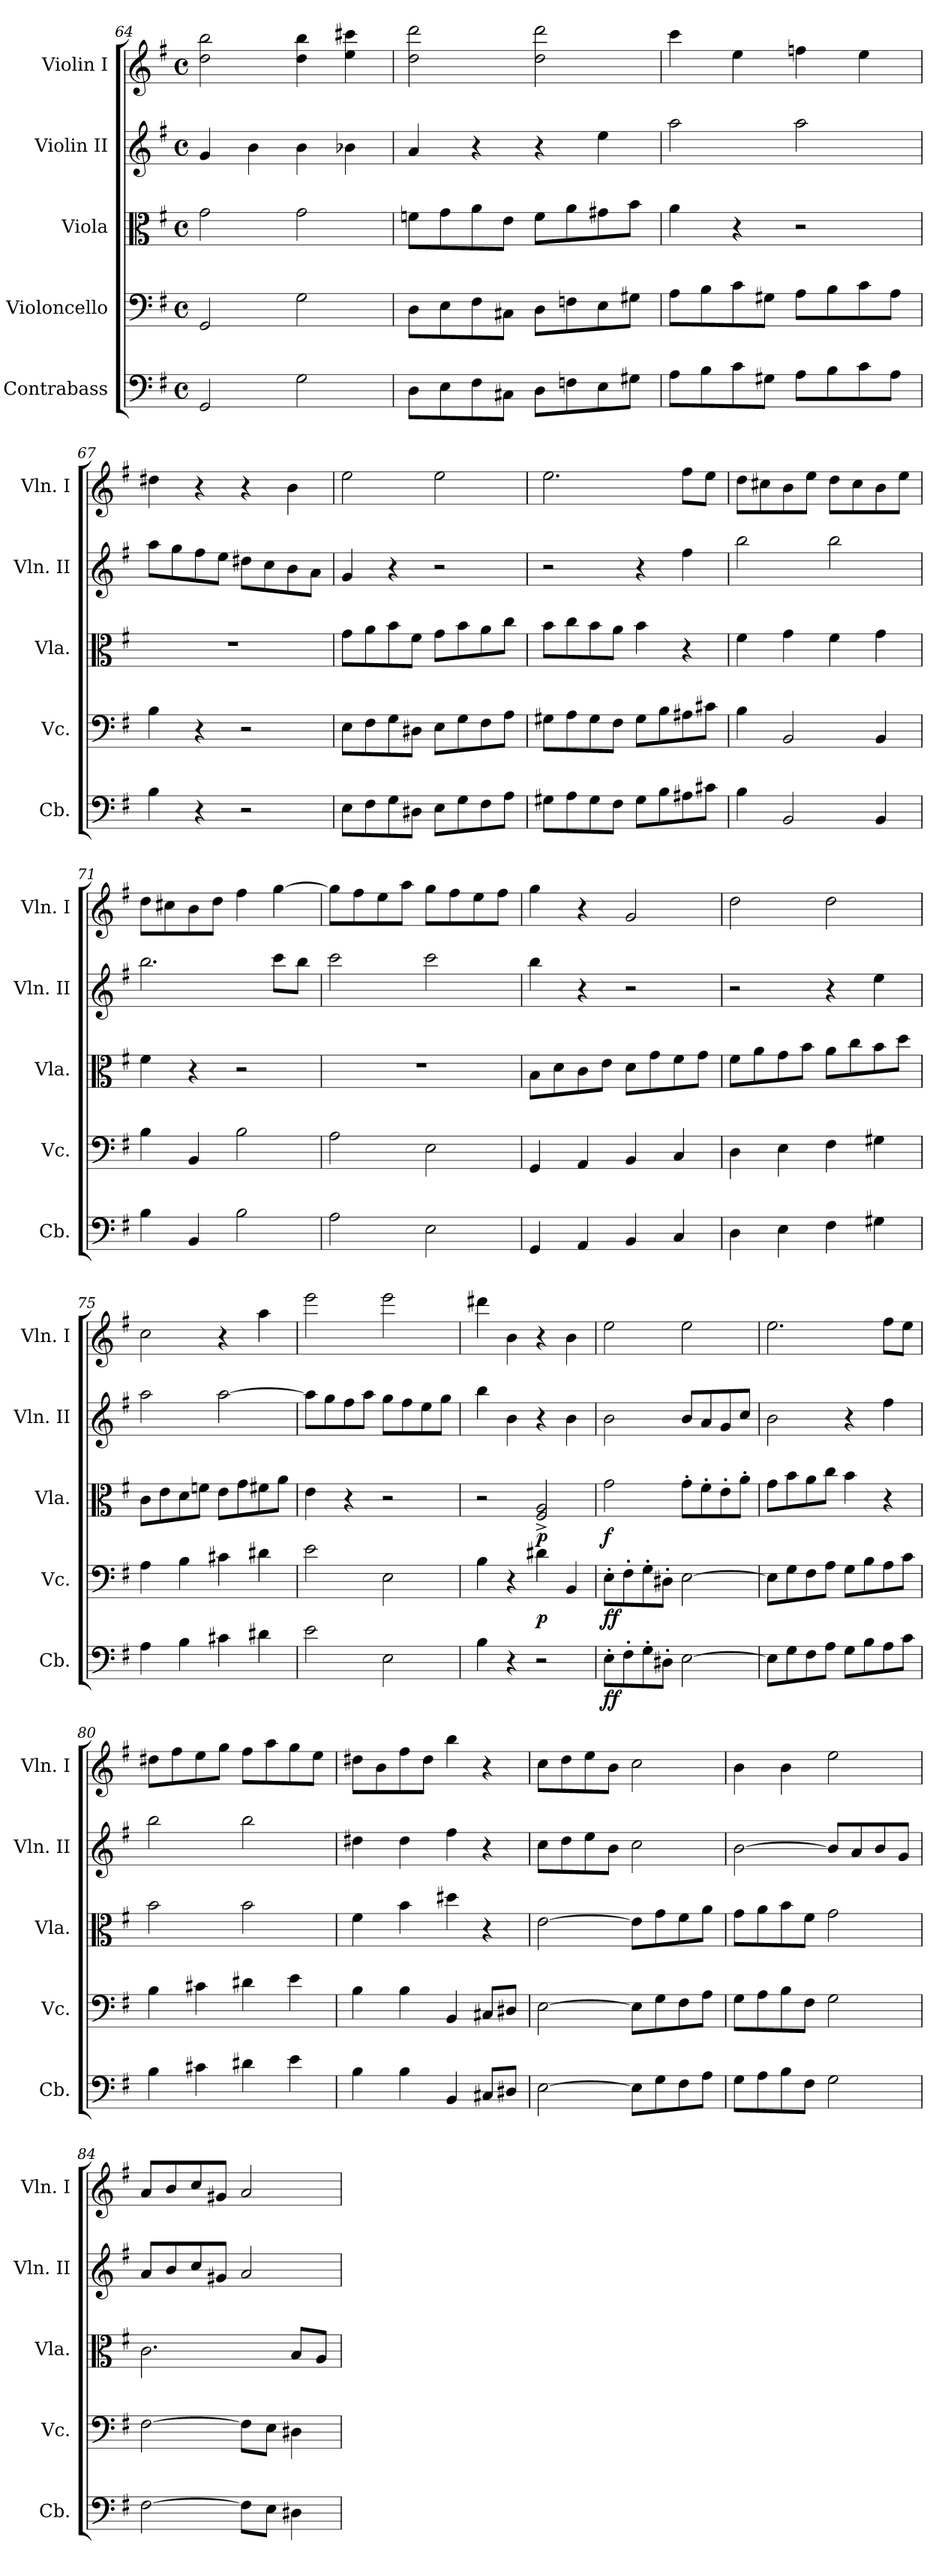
**kern	**dynam	**kern	**dynam	**kern	**dynam	**kern	**kern
*part5	*part5	*part4	*part4	*part3	*part3	*part2	*part1
*staff5	*staff5	*staff4	*staff4	*staff3	*staff3	*staff2	*staff1
*I"Contrabass	*	*I"Violoncello	*	*I"Viola	*	*I"Violin II	*I"Violin I
*I'Cb.	*	*I'Vc.	*	*I'Vla.	*	*I'Vln. II	*I'Vln. I
*clefF4	*	*clefF4	*	*clefC3	*	*clefG2	*clefG2
*ITrd7c12	*	*	*	*	*	*	*
*k[f#]	*	*k[f#]	*	*k[f#]	*	*k[f#]	*k[f#]
*M4/4	*	*M4/4	*	*M4/4	*	*M4/4	*M4/4
*met(c)	*	*met(c)	*	*met(c)	*	*met(c)	*met(c)
=64	=64	=64	=64	=64	=64	=64	=64
2GGG/	.	2GG/	.	2g\	.	4g/	2dd\ 2bb\
.	.	.	.	.	.	4b\	.
2GG\	.	2G\	.	2g\	.	4b\	4dd\ 4bb\
.	.	.	.	.	.	4b-X\	4ee\ 4ccc#X\
=65	=65	=65	=65	=65	=65	=65	=65
8DD\L	.	8D\L	.	8fn\L	.	4a/	2dd\ 2ddd\
8EE\	.	8E\	.	8g\	.	.	.
8FF#\	.	8F#\	.	8a\	.	4r	.
8CC#X\J	.	8C#X\J	.	8e\J	.	.	.
8DD\L	.	8D\L	.	8f\L	.	4r	2dd\ 2ddd\
8FFn\	.	8Fn\	.	8a\	.	.	.
8EE\	.	8E\	.	8g#X\	.	4ee\	.
8GG#X\J	.	8G#X\J	.	8b\J	.	.	.
=66	=66	=66	=66	=66	=66	=66	=66
8AA\L	.	8A\L	.	4a\	.	2aa\	4ccc\
8BB\	.	8B\	.	.	.	.	.
8C\	.	8c\	.	4r	.	.	4ee\
8GG#X\J	.	8G#X\J	.	.	.	.	.
8AA\L	.	8A\L	.	2r	.	2aa\	4ffn\
8BB\	.	8B\	.	.	.	.	.
8C\	.	8c\	.	.	.	.	4ee\
8AA\J	.	8A\J	.	.	.	.	.
!!LO:PB:g=z
=67	=67	=67	=67	=67	=67	=67	=67
4BB\	.	4B\	.	1r	.	8aa\L	4dd#X\
.	.	.	.	.	.	8gg\	.
4r	.	4r	.	.	.	8ff#\	4r
.	.	.	.	.	.	8ee\J	.
2r	.	2r	.	.	.	8dd#X\L	4r
.	.	.	.	.	.	8cc\	.
.	.	.	.	.	.	8b\	4b\
.	.	.	.	.	.	8a\J	.
=68	=68	=68	=68	=68	=68	=68	=68
8EE\L	.	8E\L	.	8g\L	.	4g/	2ee\
8FF#\	.	8F#\	.	8a\	.	.	.
8GG\	.	8G\	.	8b\	.	4r	.
8DD#X\J	.	8D#X\J	.	8f#\J	.	.	.
8EE\L	.	8E\L	.	8g\L	.	2r	2ee\
8GG\	.	8G\	.	8b\	.	.	.
8FF#\	.	8F#\	.	8a\	.	.	.
8AA\J	.	8A\J	.	8cc\J	.	.	.
=69	=69	=69	=69	=69	=69	=69	=69
8GG#X\L	.	8G#X\L	.	8b\L	.	2r	2.ee\
8AA\	.	8A\	.	8cc\	.	.	.
8GG#\	.	8G#\	.	8b\	.	.	.
8FF#\J	.	8F#\J	.	8a\J	.	.	.
8GG#\L	.	8G#\L	.	4b\	.	4r	.
8BB\	.	8B\	.	.	.	.	.
8AA#X\	.	8A#X\	.	4r	.	4ff#\	8ff#\L
8C#X\J	.	8c#X\J	.	.	.	.	8ee\J
=70	=70	=70	=70	=70	=70	=70	=70
4BB\	.	4B\	.	4f#\	.	2bb\	8dd\L
.	.	.	.	.	.	.	8cc#X\
2BBB/	.	2BB/	.	4g\	.	.	8b\
.	.	.	.	.	.	.	8ee\J
.	.	.	.	4f#\	.	2bb\	8dd\L
.	.	.	.	.	.	.	8cc#\
4BBB/	.	4BB/	.	4g\	.	.	8b\
.	.	.	.	.	.	.	8ee\J
!!LO:LB:g=z
=71	=71	=71	=71	=71	=71	=71	=71
4BB\	.	4B\	.	4f#\	.	2.bb\	8dd\L
.	.	.	.	.	.	.	8cc#X\
4BBB/	.	4BB/	.	4r	.	.	8b\
.	.	.	.	.	.	.	8dd\J
2BB\	.	2B\	.	2r	.	.	4ff#\
.	.	.	.	.	.	8ccc\L	[4gg\
.	.	.	.	.	.	8bb\J	.
=72	=72	=72	=72	=72	=72	=72	=72
2AA\	.	2A\	.	1r	.	2ccc\	8gg\L]
.	.	.	.	.	.	.	8ff#\
.	.	.	.	.	.	.	8ee\
.	.	.	.	.	.	.	8aa\J
2EE\	.	2E\	.	.	.	2ccc\	8gg\L
.	.	.	.	.	.	.	8ff#\
.	.	.	.	.	.	.	8ee\
.	.	.	.	.	.	.	8ff#\J
=73	=73	=73	=73	=73	=73	=73	=73
4GGG/	.	4GG/	.	8B\L	.	4bb\	4gg\
.	.	.	.	8d\	.	.	.
4AAA/	.	4AA/	.	8c\	.	4r	4r
.	.	.	.	8e\J	.	.	.
4BBB/	.	4BB/	.	8d\L	.	2r	2g/
.	.	.	.	8g\	.	.	.
4CC/	.	4C/	.	8f#\	.	.	.
.	.	.	.	8g\J	.	.	.
=74	=74	=74	=74	=74	=74	=74	=74
4DD\	.	4D\	.	8f#\L	.	2r	2dd\
.	.	.	.	8a\	.	.	.
4EE\	.	4E\	.	8g\	.	.	.
.	.	.	.	8b\J	.	.	.
4FF#\	.	4F#\	.	8a\L	.	4r	2dd\
.	.	.	.	8cc\	.	.	.
4GG#X\	.	4G#X\	.	8b\	.	4ee\	.
.	.	.	.	8dd\J	.	.	.
=75	=75	=75	=75	=75	=75	=75	=75
4AA\	.	4A\	.	8c\L	.	2aa\	2cc\
.	.	.	.	8e\	.	.	.
4BB\	.	4B\	.	8d\	.	.	.
.	.	.	.	8fn\J	.	.	.
4C#X\	.	4c#X\	.	8e\L	.	[2aa\	4r
.	.	.	.	8g\	.	.	.
4D#X\	.	4d#X\	.	8f#X\	.	.	4aa\
.	.	.	.	8a\J	.	.	.
!!LO:PB:g=z
=76	=76	=76	=76	=76	=76	=76	=76
2E\	.	2e\	.	4e\	.	8aa\L]	2eee\
.	.	.	.	.	.	8gg\	.
.	.	.	.	4r	.	8ff#\	.
.	.	.	.	.	.	8aa\J	.
2EE\	.	2E\	.	2r	.	8gg\L	2eee\
.	.	.	.	.	.	8ff#\	.
.	.	.	.	.	.	8ee\	.
.	.	.	.	.	.	8gg\J	.
=77	=77	=77	=77	=77	=77	=77	=77
4BB\	.	4B\	.	2r	.	4bb\	4ddd#X\
4r	.	4r	.	.	.	4b\	4b\
!	!	!	!LO:DY:b	!	!LO:DY:b	!	!
2r	.	4d#X\	p	2F#/^ 2A/^	p	4r	4r
.	.	4BB/	.	.	.	4b\	4b\
=78	=78	=78	=78	=78	=78	=78	=78
!	!LO:DY:b	!	!LO:DY:b	!	!LO:DY:b	!	!
8EE'\L	ff	8E'\L	ff	2g\	f	2b\	2ee\
8FF#'\	.	8F#'\	.	.	.	.	.
8GG'\	.	8G'\	.	.	.	.	.
8DD#X'\J	.	8D#X'\J	.	.	.	.	.
[2EE\	.	[2E\	.	8g'\L	.	8b/L	2ee\
.	.	.	.	8f#'\	.	8a/	.
.	.	.	.	8e'\	.	8g/	.
.	.	.	.	8a'\J	.	8cc/J	.
=79	=79	=79	=79	=79	=79	=79	=79
8EE\L]	.	8E\L]	.	8g\L	.	2b\	2.ee\
8GG\	.	8G\	.	8b\	.	.	.
8FF#\	.	8F#\	.	8a\	.	.	.
8AA\J	.	8A\J	.	8cc\J	.	.	.
8GG\L	.	8G\L	.	4b\	.	4r	.
8BB\	.	8B\	.	.	.	.	.
8AA\	.	8A\	.	4r	.	4ff#\	8ff#\L
8C\J	.	8c\J	.	.	.	.	8ee\J
=80	=80	=80	=80	=80	=80	=80	=80
4BB\	.	4B\	.	2b\	.	2bb\	8dd#X\L
.	.	.	.	.	.	.	8ff#\
4C#X\	.	4c#X\	.	.	.	.	8ee\
.	.	.	.	.	.	.	8gg\J
4D#X\	.	4d#X\	.	2b\	.	2bb\	8ff#\L
.	.	.	.	.	.	.	8aa\
4E\	.	4e\	.	.	.	.	8gg\
.	.	.	.	.	.	.	8ee\J
!!LO:LB:g=z
=81	=81	=81	=81	=81	=81	=81	=81
4BB\	.	4B\	.	4f#\	.	4dd#X\	8dd#X\L
.	.	.	.	.	.	.	8b\
4BB\	.	4B\	.	4b\	.	4dd#\	8ff#\
.	.	.	.	.	.	.	8dd#\J
4BBB/	.	4BB/	.	4dd#X\	.	4ff#\	4bb\
8CC#X/L	.	8C#X/L	.	4r	.	4r	4r
8DD#X/J	.	8D#X/J	.	.	.	.	.
=82	=82	=82	=82	=82	=82	=82	=82
[2EE\	.	[2E\	.	[2e\	.	8cc\L	8cc\L
.	.	.	.	.	.	8dd\	8dd\
.	.	.	.	.	.	8ee\	8ee\
.	.	.	.	.	.	8b\J	8b\J
8EE\L]	.	8E\L]	.	8e\L]	.	2cc\	2cc\
8GG\	.	8G\	.	8g\	.	.	.
8FF#\	.	8F#\	.	8f#\	.	.	.
8AA\J	.	8A\J	.	8a\J	.	.	.
=83	=83	=83	=83	=83	=83	=83	=83
8GG\L	.	8G\L	.	8g\L	.	[2b\	4b\
8AA\	.	8A\	.	8a\	.	.	.
8BB\	.	8B\	.	8b\	.	.	4b\
8FF#\J	.	8F#\J	.	8f#\J	.	.	.
2GG\	.	2G\	.	2g\	.	8b/L]	2ee\
.	.	.	.	.	.	8a/	.
.	.	.	.	.	.	8b/	.
.	.	.	.	.	.	8g/J	.
=84	=84	=84	=84	=84	=84	=84	=84
[2FF#\	.	[2F#\	.	2.c\	.	8a/L	8a/L
.	.	.	.	.	.	8b/	8b/
.	.	.	.	.	.	8cc/	8cc/
.	.	.	.	.	.	8g#X/J	8g#X/J
8FF#\L]	.	8F#\L]	.	.	.	2a/	2a/
8EE\J	.	8E\J	.	.	.	.	.
4DD#X\	.	4D#X\	.	8B/L	.	.	.
.	.	.	.	8A/J	.	.	.
=	=	=	=	=	=	=	=
*-	*-	*-	*-	*-	*-	*-	*-
